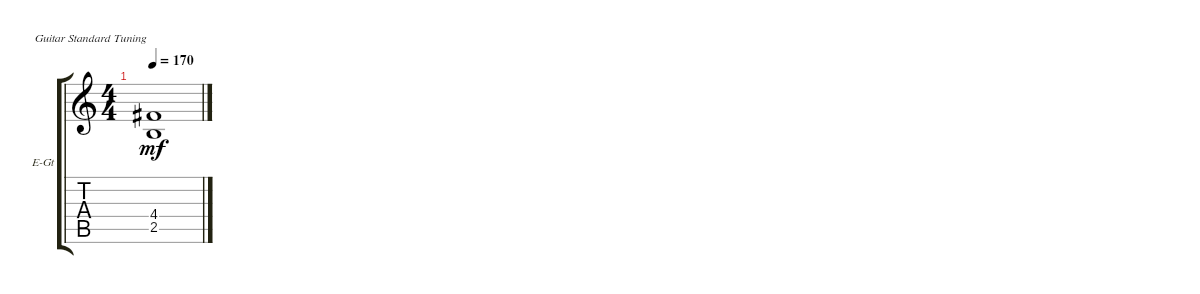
\defaultSystemsLayout 4
\bracketExtendMode groupsimilarinstruments
\firstSystemTrackNameOrientation horizontal
\otherSystemsTrackNameOrientation horizontal
\track ("Electric Guitar" "E-Gt") {instrument distortionguitar}
\staff {score tabs}
\tuning (E4 B3 G3 D3 A2 E2)
\ts (4 4)
\tempo 170
\clef g2
\ks c
(2.5 4.4).1{dy mf}
